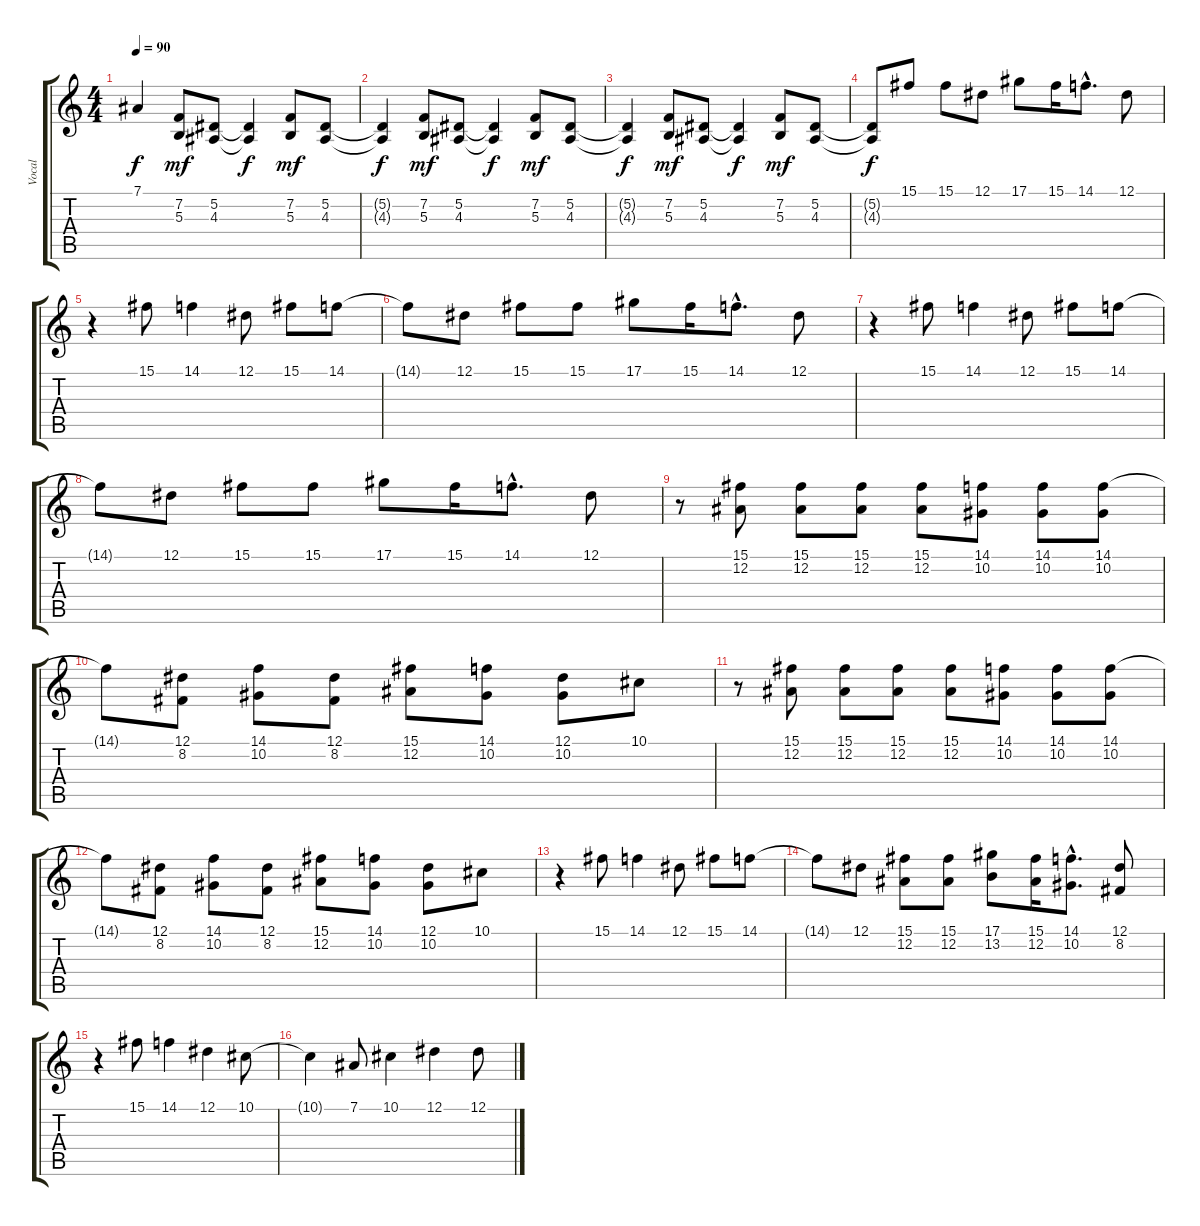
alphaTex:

\track ("Vocal" "Vocal") {instrument lead1square}
\staff {score tabs}
\tuning (Eb4 Bb3 Gb3 Db3 Ab2 Eb2) {hide}
\ts (4 4)
\tempo 90
\clef g2
\ks c
7.1{t}.4{dy f} (7.2 5.3).8{dy mf} (5.2 4.3).8 (5.2{t} 4.3{t}).4{dy f} (7.2 5.3).8{dy mf} (5.2 4.3).8 |
(5.2{t} 4.3{t}).4{dy f} (7.2 5.3).8{dy mf} (5.2 4.3).8 (5.2{t} 4.3{t}).4{dy f} (7.2 5.3).8{dy mf} (5.2 4.3).8 |
(5.2{t} 4.3{t}).4{dy f} (7.2 5.3).8{dy mf} (5.2 4.3).8 (5.2{t} 4.3{t}).4{dy f} (7.2 5.3).8{dy mf} (5.2 4.3).8 |
(5.2{t} 4.3{t}).8{dy f} 15.1.8 15.1.8 12.1.8 17.1.8 15.1.16 14.1{hac}.8{d} 12.1.8 |
r.4 15.1.8 14.1.4 12.1.8 15.1.8 14.1.8 |
14.1{t}.8 12.1.8 15.1.8 15.1.8 17.1.8 15.1.16 14.1{hac}.8{d} 12.1.8 |
r.4 15.1.8 14.1.4 12.1.8 15.1.8 14.1.8 |
14.1{t}.8 12.1.8 15.1.8 15.1.8 17.1.8 15.1.16 14.1{hac}.8{d} 12.1.8 |
r.8 (15.1 12.2).8 (15.1 12.2).8 (15.1 12.2).8 (15.1 12.2).8 (14.1 10.2).8 (14.1 10.2).8 (14.1 10.2).8 |
14.1{t}.8 (12.1 8.2).8 (14.1 10.2).8 (12.1 8.2).8 (15.1 12.2).8 (14.1 10.2).8 (12.1 10.2).8 10.1.8 |
r.8 (15.1 12.2).8 (15.1 12.2).8 (15.1 12.2).8 (15.1 12.2).8 (14.1 10.2).8 (14.1 10.2).8 (14.1 10.2).8 |
14.1{t}.8 (12.1 8.2).8 (14.1 10.2).8 (12.1 8.2).8 (15.1 12.2).8 (14.1 10.2).8 (12.1 10.2).8 10.1.8 |
r.4 15.1.8 14.1.4 12.1.8 15.1.8 14.1.8 |
14.1{t}.8 12.1.8 (15.1 12.2).8 (15.1 12.2).8 (17.1 13.2).8 (15.1 12.2).16 (14.1{hac} 10.2{hac}).8{d} (12.1 8.2).8 |
r.4 15.1.8 14.1.4 12.1.4 10.1.8 |
10.1{t}.4 7.1.8 10.1.4 12.1.4 12.1.8
